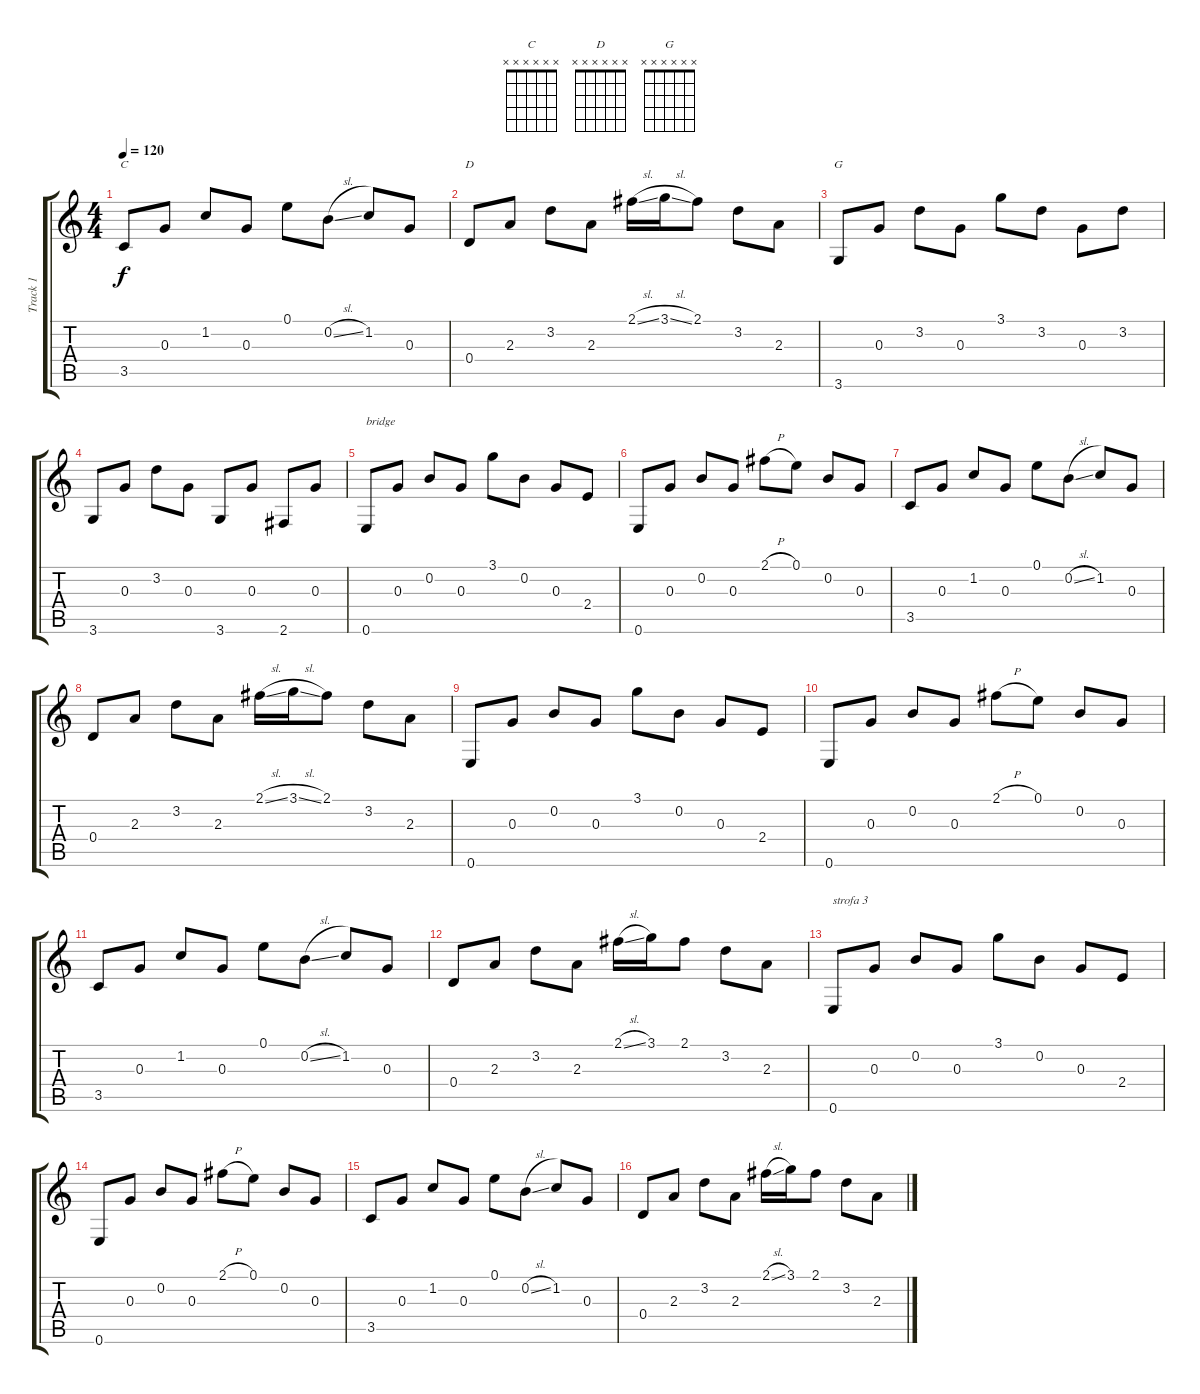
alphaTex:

\track ("Track 1" "Track 1") {instrument acousticguitarsteel}
\staff {score tabs}
\tuning (E4 B3 G3 D3 A2 E2) {hide}
\chord ("C" x x x x x x)
\chord ("D" x x x x x x)
\chord ("G" x x x x x x)
\ts (4 4)
\tempo 120
\clef g2
\ks c
3.5.8{ch "C" dy f} 0.3.8 1.2.8 0.3.8 0.1.8 0.2{sl}.8 1.2.8 0.3.8 |
0.4.8{ch "D"} 2.3.8 3.2.8 2.3.8 2.1{sl}.16 3.1{sl}.16 2.1.8 3.2.8 2.3.8 |
3.6.8{ch "G"} 0.3.8 3.2.8 0.3.8 3.1.8 3.2.8 0.3.8 3.2.8 |
3.6.8 0.3.8 3.2.8 0.3.8 3.6.8 0.3.8 2.6.8 0.3.8 |
0.6.8{txt "bridge"} 0.3.8 0.2.8 0.3.8 3.1.8 0.2.8 0.3.8 2.4.8 |
0.6.8 0.3.8 0.2.8 0.3.8 2.1{h}.8 0.1.8 0.2.8 0.3.8 |
3.5.8 0.3.8 1.2.8 0.3.8 0.1.8 0.2{sl}.8 1.2.8 0.3.8 |
0.4.8 2.3.8 3.2.8 2.3.8 2.1{sl}.16 3.1{sl}.16 2.1.8 3.2.8 2.3.8 |
0.6.8 0.3.8 0.2.8 0.3.8 3.1.8 0.2.8 0.3.8 2.4.8 |
0.6.8 0.3.8 0.2.8 0.3.8 2.1{h}.8 0.1.8 0.2.8 0.3.8 |
3.5.8 0.3.8 1.2.8 0.3.8 0.1.8 0.2{sl}.8 1.2.8 0.3.8 |
0.4.8 2.3.8 3.2.8 2.3.8 2.1{sl}.16 3.1.16 2.1.8 3.2.8 2.3.8 |
0.6.8{txt "strofa 3"} 0.3.8 0.2.8 0.3.8 3.1.8 0.2.8 0.3.8 2.4.8 |
0.6.8 0.3.8 0.2.8 0.3.8 2.1{h}.8 0.1.8 0.2.8 0.3.8 |
3.5.8 0.3.8 1.2.8 0.3.8 0.1.8 0.2{sl}.8 1.2.8 0.3.8 |
0.4.8 2.3.8 3.2.8 2.3.8 2.1{sl}.16 3.1.16 2.1.8 3.2.8 2.3.8
